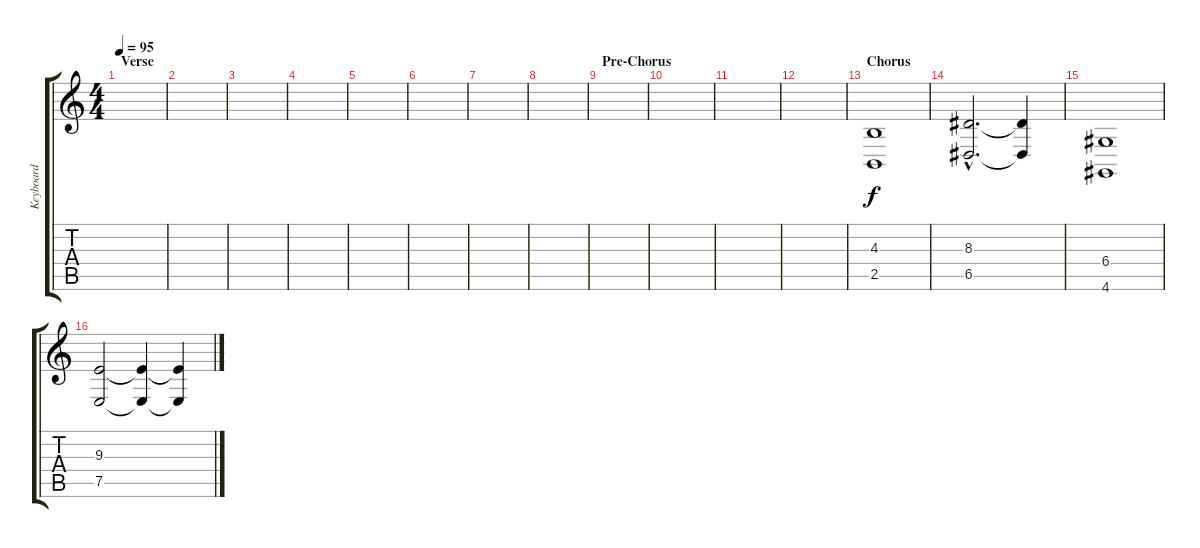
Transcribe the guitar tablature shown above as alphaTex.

\track ("Keyboard" "Keyboard") {instrument percussiveorgan}
\staff {score tabs}
\tuning (E4 B3 G3 D3 A2 E2) {hide}
\ts (4 4)
\section ("" "Verse")
\tempo 95
\clef g2
\ks c
|
|
|
|
|
|
|
|
\section ("" "Pre-Chorus")
|
|
|
|
\section ("" "Chorus")
(4.3 2.5).1 |
(8.3{hac} 6.5{hac}).2{d} (8.3{t} 6.5{t}).4 |
(6.4 4.6).1 |
(9.3 7.5).2 (9.3{t} 7.5{t}).4 (9.3{t} 7.5{t}).4
